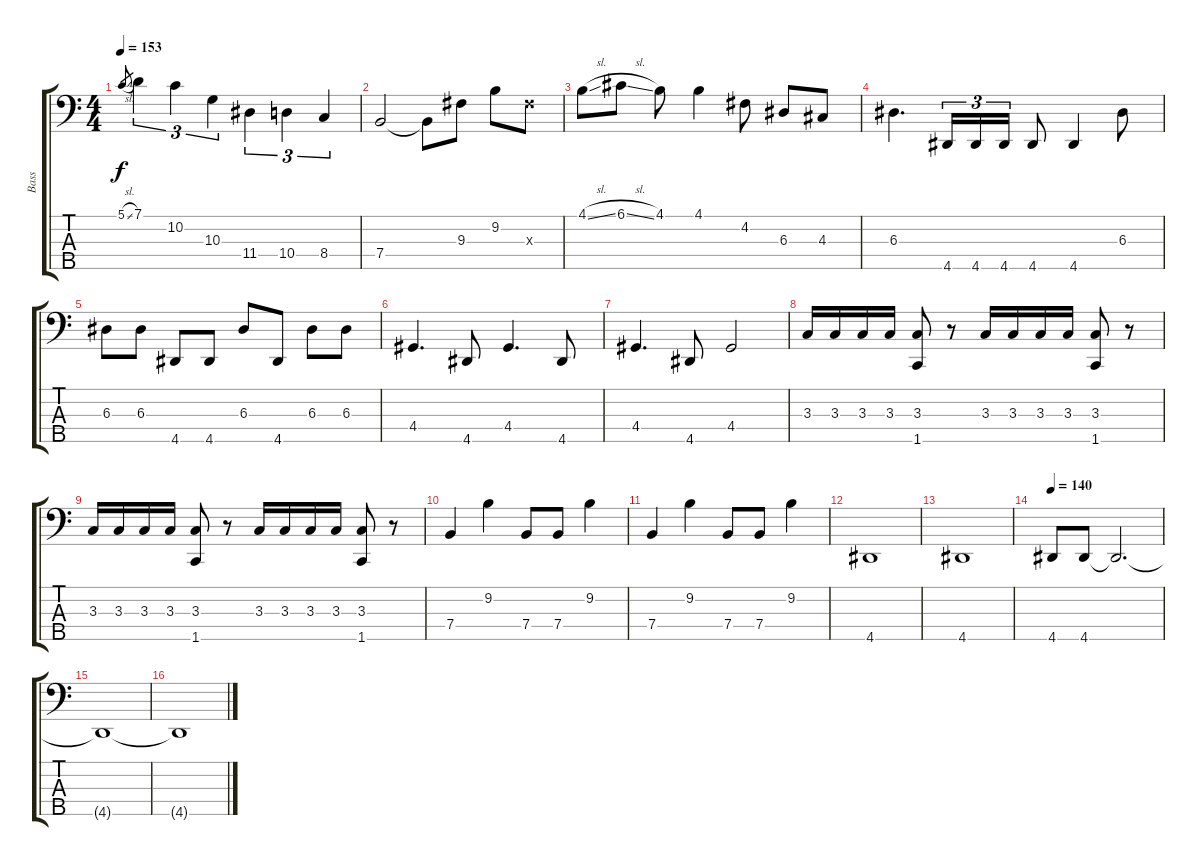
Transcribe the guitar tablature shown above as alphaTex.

\track ("Bass" "Bass") {instrument fretlessbass}
\staff {score tabs}
\tuning (G2 D2 A1 E1 B0) {hide}
\ts (4 4)
\tempo 153
\clef f4
\ks c
5.1{sl}.8{gr dy f} 7.1.4{tu (3 2)} 10.2.4{tu (3 2)} 10.3.4{tu (3 2)} 11.4.4{tu (3 2)} 10.4.4{tu (3 2)} 8.4.4{tu (3 2)} |
7.4.2 7.4{t}.8 9.3.8 9.2.8 9.3{x}.8 |
4.1{sl}.8 6.1{sl}.8 4.1.8 4.1.4 4.2.8 6.3.8 4.3.8 |
6.3.4{d} 4.5.16{tu (3 2)} 4.5.16{tu (3 2)} 4.5.16{tu (3 2)} 4.5.8 4.5.4 6.3.8 |
6.3.8 6.3.8 4.5.8 4.5.8 6.3.8 4.5.8 6.3.8 6.3.8 |
4.4.4{d} 4.5.8 4.4.4{d} 4.5.8 |
4.4.4{d} 4.5.8 4.4.2 |
3.3.16 3.3.16 3.3.16 3.3.16 (3.3 1.5).8 r.8 3.3.16 3.3.16 3.3.16 3.3.16 (3.3 1.5).8 r.8 |
3.3.16 3.3.16 3.3.16 3.3.16 (3.3 1.5).8 r.8 3.3.16 3.3.16 3.3.16 3.3.16 (3.3 1.5).8 r.8 |
7.4.4 9.2.4 7.4.8 7.4.8 9.2.4 |
7.4.4 9.2.4 7.4.8 7.4.8 9.2.4 |
4.5.1 |
4.5.1 |
\tempo 140
4.5.8 4.5.8 4.5{t}.2{d} |
4.5{t}.1 |
4.5{t}.1
